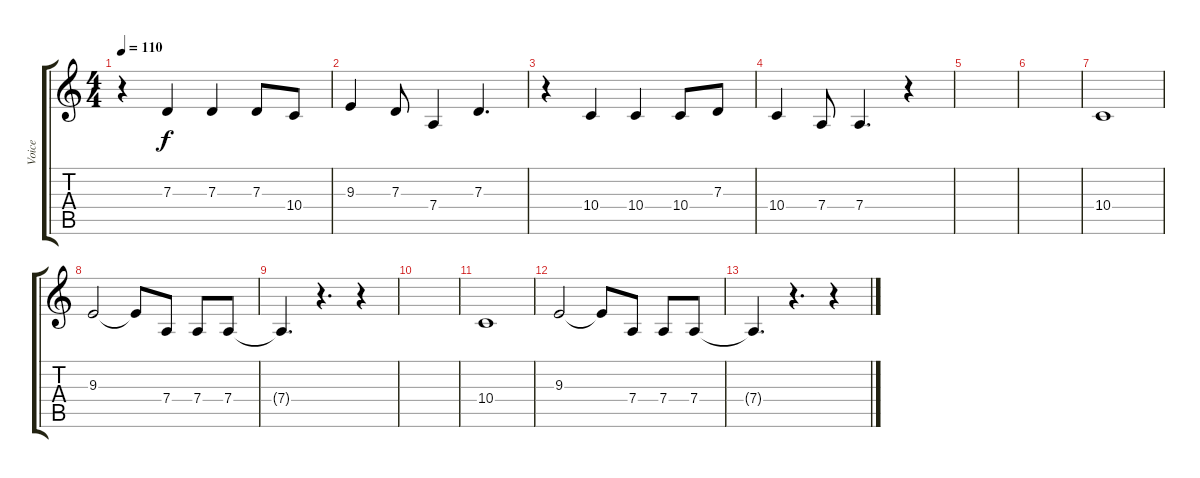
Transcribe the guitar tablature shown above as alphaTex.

\track ("Voice" "Voice") {instrument lead6voice}
\staff {score tabs}
\tuning (E4 B3 G3 D3 A2 E2) {hide}
\ts (4 4)
\tempo 110
\clef g2
\ks c
r.4{dy f} 7.3.4 7.3.4 7.3.8 10.4.8 |
9.3.4 7.3.8 7.4.4 7.3.4{d} |
r.4 10.4.4 10.4.4 10.4.8 7.3.8 |
10.4.4 7.4.8 7.4.4{d} r.4 |
|
|
10.4.1 |
9.3.2 9.3{t}.8 7.4.8 7.4.8 7.4.8 |
7.4{t}.4{d} r.4{d} r.4 |
|
10.4.1 |
9.3.2 9.3{t}.8 7.4.8 7.4.8 7.4.8 |
7.4{t}.4{d} r.4{d} r.4
